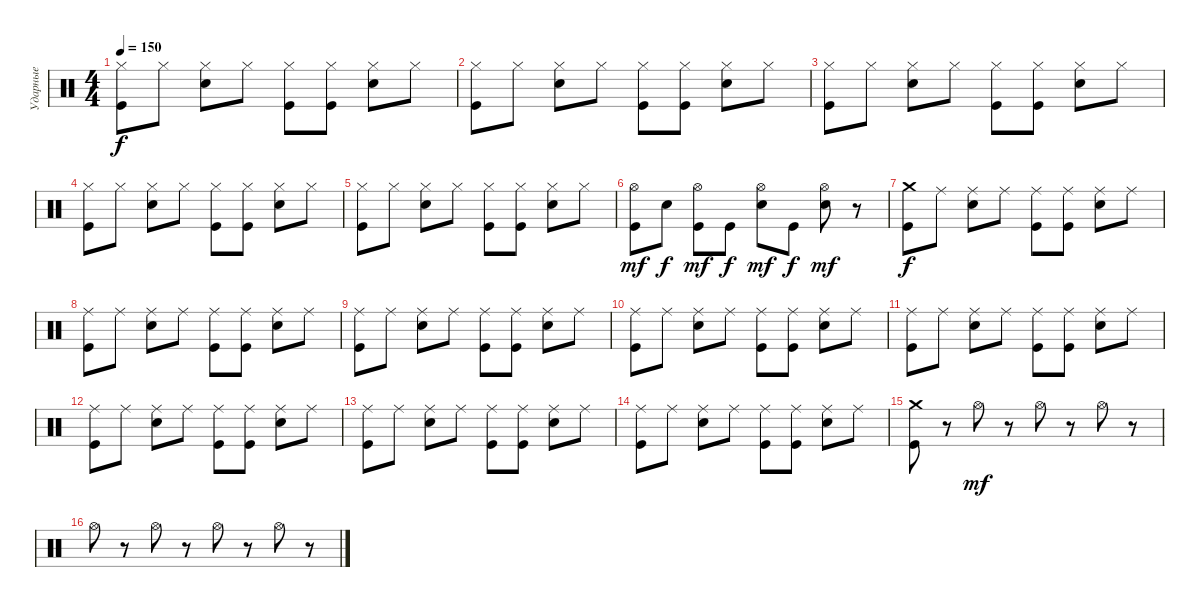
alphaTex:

\track ("Ударные" "Ударные") {instrument percussion}
\staff {score}
\articulation defaults
\ts (4 4)
\tempo 150
\clef neutral
\ks c
("Hi-Hat (closed)" "Kick (hit)").8{dy f} "Hi-Hat (closed)".8 ("Hi-Hat (closed)" "Electric Snare (hit)").8 "Hi-Hat (closed)".8 ("Hi-Hat (closed)" "Kick (hit)").8 ("Hi-Hat (closed)" "Kick (hit)").8 ("Hi-Hat (closed)" "Electric Snare (hit)").8 "Hi-Hat (closed)".8 |
("Hi-Hat (closed)" "Kick (hit)").8 "Hi-Hat (closed)".8 ("Hi-Hat (closed)" "Electric Snare (hit)").8 "Hi-Hat (closed)".8 ("Hi-Hat (closed)" "Kick (hit)").8 ("Hi-Hat (closed)" "Kick (hit)").8 ("Hi-Hat (closed)" "Electric Snare (hit)").8 "Hi-Hat (closed)".8 |
("Hi-Hat (closed)" "Kick (hit)").8 "Hi-Hat (closed)".8 ("Hi-Hat (closed)" "Electric Snare (hit)").8 "Hi-Hat (closed)".8 ("Hi-Hat (closed)" "Kick (hit)").8 ("Hi-Hat (closed)" "Kick (hit)").8 ("Hi-Hat (closed)" "Electric Snare (hit)").8 "Hi-Hat (closed)".8 |
("Hi-Hat (closed)" "Kick (hit)").8 "Hi-Hat (closed)".8 ("Hi-Hat (closed)" "Electric Snare (hit)").8 "Hi-Hat (closed)".8 ("Hi-Hat (closed)" "Kick (hit)").8 ("Hi-Hat (closed)" "Kick (hit)").8 ("Hi-Hat (closed)" "Electric Snare (hit)").8 "Hi-Hat (closed)".8 |
("Hi-Hat (closed)" "Kick (hit)").8 "Hi-Hat (closed)".8 ("Hi-Hat (closed)" "Electric Snare (hit)").8 "Hi-Hat (closed)".8 ("Hi-Hat (closed)" "Kick (hit)").8 ("Hi-Hat (closed)" "Kick (hit)").8 ("Hi-Hat (closed)" "Electric Snare (hit)").8 "Hi-Hat (closed)".8 |
("Hi-Hat (open)" "Kick (hit)").8{dy mf} "Electric Snare (hit)".8{dy f} ("Hi-Hat (open)" "Kick (hit)").8{dy mf} "Kick (hit)".8{dy f} ("Hi-Hat (open)" "Electric Snare (hit)").8{dy mf} "Kick (hit)".8{dy f} ("Hi-Hat (open)" "Electric Snare (hit)").8{dy mf} r.8 |
("Crash medium (hit)" "Kick (hit)").8{dy f} "Ride (middle)".8 ("Ride (middle)" "Electric Snare (hit)").8 "Ride (middle)".8 ("Ride (middle)" "Kick (hit)").8 ("Ride (middle)" "Kick (hit)").8 ("Ride (middle)" "Electric Snare (hit)").8 "Ride (middle)".8 |
("Ride (middle)" "Kick (hit)").8 "Ride (middle)".8 ("Ride (middle)" "Electric Snare (hit)").8 "Ride (middle)".8 ("Ride (middle)" "Kick (hit)").8 ("Ride (middle)" "Kick (hit)").8 ("Ride (middle)" "Electric Snare (hit)").8 "Ride (middle)".8 |
("Ride (middle)" "Kick (hit)").8 "Ride (middle)".8 ("Ride (middle)" "Electric Snare (hit)").8 "Ride (middle)".8 ("Ride (middle)" "Kick (hit)").8 ("Ride (middle)" "Kick (hit)").8 ("Ride (middle)" "Electric Snare (hit)").8 "Ride (middle)".8 |
("Ride (middle)" "Kick (hit)").8 "Ride (middle)".8 ("Ride (middle)" "Electric Snare (hit)").8 "Ride (middle)".8 ("Ride (middle)" "Kick (hit)").8 ("Ride (middle)" "Kick (hit)").8 ("Ride (middle)" "Electric Snare (hit)").8 "Ride (middle)".8 |
("Ride (middle)" "Kick (hit)").8 "Ride (middle)".8 ("Ride (middle)" "Electric Snare (hit)").8 "Ride (middle)".8 ("Ride (middle)" "Kick (hit)").8 ("Ride (middle)" "Kick (hit)").8 ("Ride (middle)" "Electric Snare (hit)").8 "Ride (middle)".8 |
("Ride (middle)" "Kick (hit)").8 "Ride (middle)".8 ("Ride (middle)" "Electric Snare (hit)").8 "Ride (middle)".8 ("Ride (middle)" "Kick (hit)").8 ("Ride (middle)" "Kick (hit)").8 ("Ride (middle)" "Electric Snare (hit)").8 "Ride (middle)".8 |
("Ride (middle)" "Kick (hit)").8 "Ride (middle)".8 ("Ride (middle)" "Electric Snare (hit)").8 "Ride (middle)".8 ("Ride (middle)" "Kick (hit)").8 ("Ride (middle)" "Kick (hit)").8 ("Ride (middle)" "Electric Snare (hit)").8 "Ride (middle)".8 |
("Ride (middle)" "Kick (hit)").8 "Ride (middle)".8 ("Ride (middle)" "Electric Snare (hit)").8 "Ride (middle)".8 ("Ride (middle)" "Kick (hit)").8 ("Ride (middle)" "Kick (hit)").8 ("Ride (middle)" "Electric Snare (hit)").8 "Ride (middle)".8 |
("Crash medium (hit)" "Kick (hit)").8 r.8 "Hi-Hat (open)".8{dy mf} r.8 "Hi-Hat (open)".8 r.8 "Hi-Hat (open)".8 r.8 |
"Hi-Hat (open)".8 r.8 "Hi-Hat (open)".8 r.8 "Hi-Hat (open)".8 r.8 "Hi-Hat (open)".8 r.8
